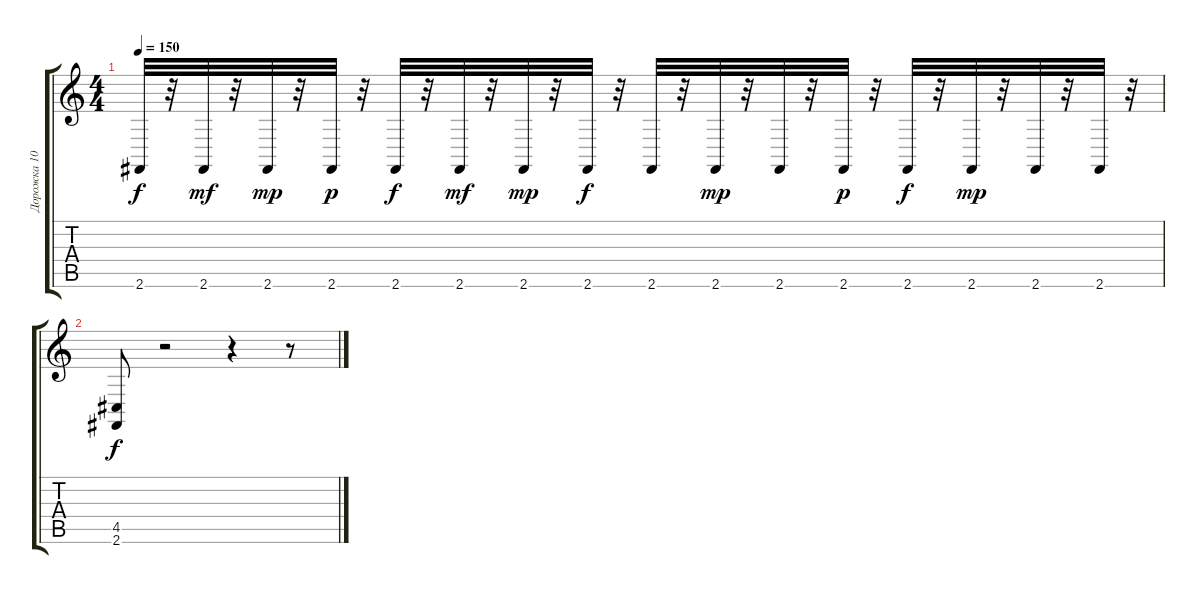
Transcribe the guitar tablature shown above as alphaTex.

\track ("Дорожка 10" "Дорожка 10") {instrument acousticgrandpiano}
\staff {score tabs}
\tuning (E4 B3 G3 D3 A2 E2) {hide}
\ts (4 4)
\tempo 150
\clef g2
\ks c
2.6.32{dy f} r.32 2.6.32{dy mf} r.32 2.6.32{dy mp} r.32 2.6.32{dy p} r.32 2.6.32{dy f} r.32 2.6.32{dy mf} r.32 2.6.32{dy mp} r.32 2.6.32{dy f} r.32 2.6.32 r.32 2.6.32{dy mp} r.32 2.6.32 r.32 2.6.32{dy p} r.32 2.6.32{dy f} r.32 2.6.32{dy mp} r.32 2.6.32 r.32 2.6.32 r.32 |
(4.5 2.6).8{dy f} r.2 r.4 r.8
